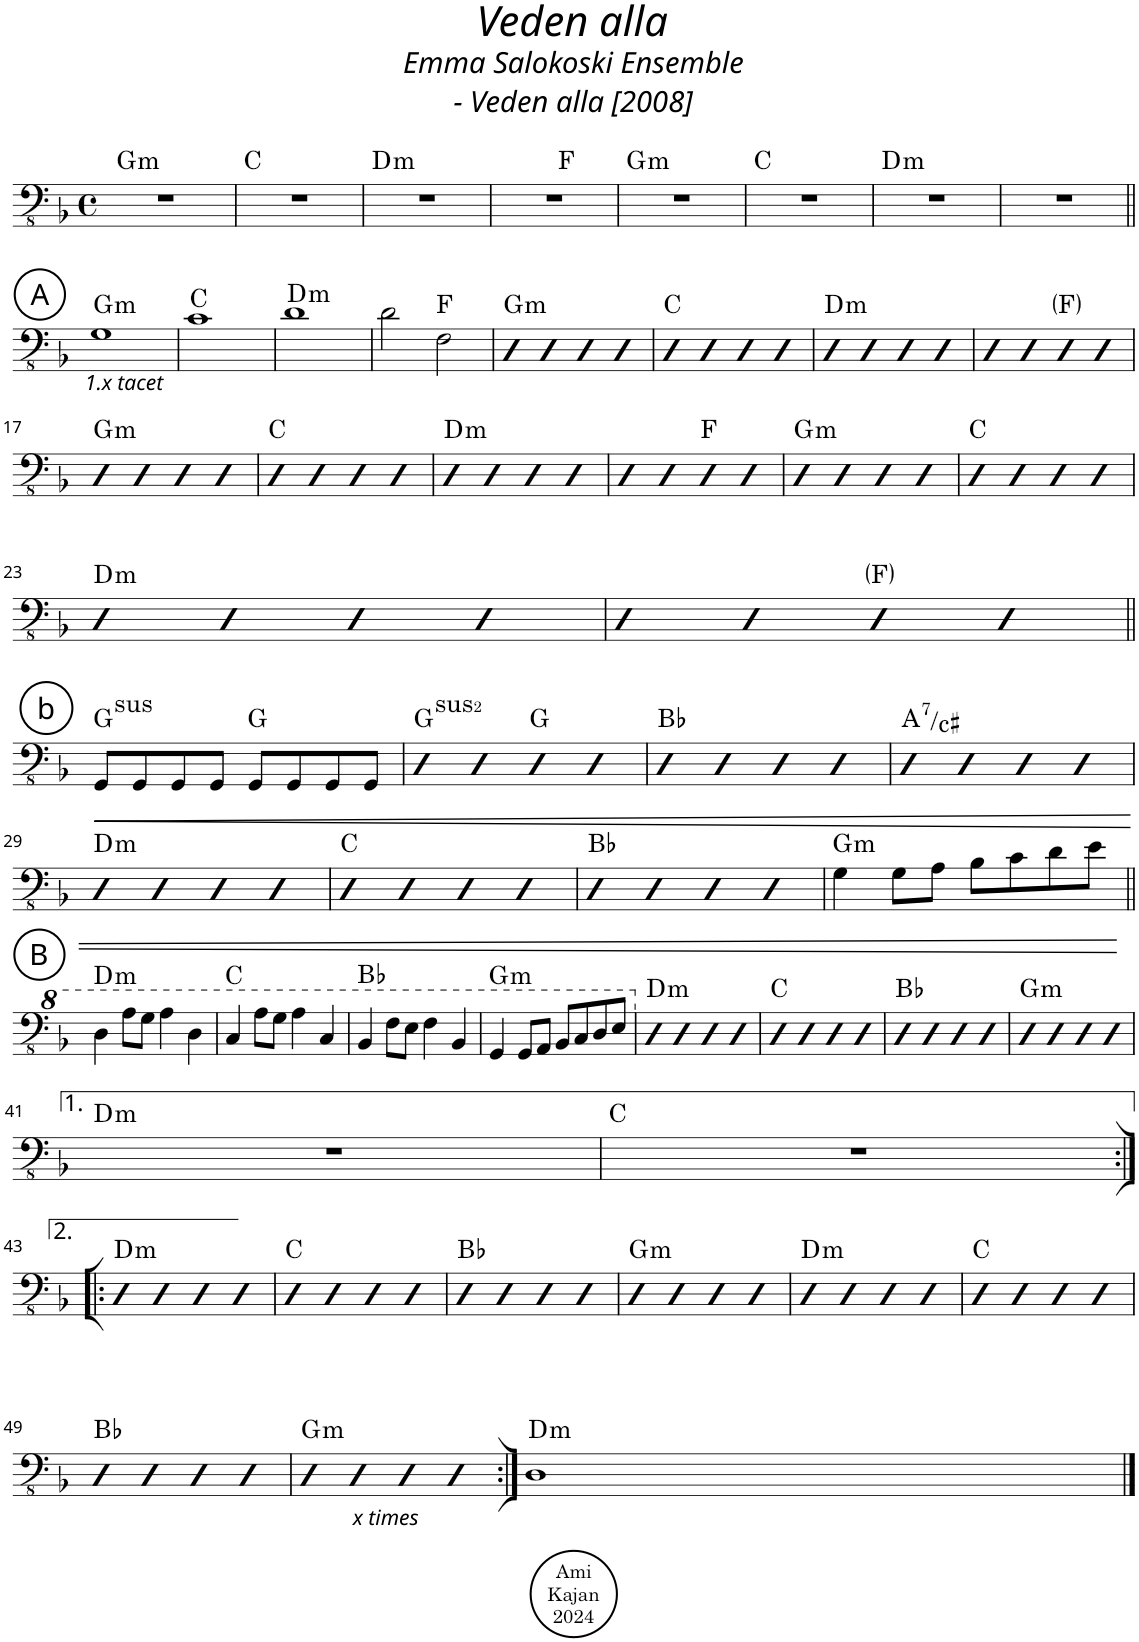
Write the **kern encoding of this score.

**kern	**dynam	**harte
*part1	*part1	*part1
*staff1	*staff1	*
*I"Acoustic Bass	*	*
*I'Bass	*	*
*clefFv4	*	*
*k[b-]	*	*
*M4/4	*	*
*met(c)	*	*
=1	=1	=1
!	!	!LO:H:kt=m
1r	.	G:min
=2	=2	=2
1r	.	C:maj
=3	=3	=3
!	!	!LO:H:kt=m
1r	.	D:min
=4	=4	=4
*^	*	*
1r	2ryy	.	.
.	2ryy	.	F:maj
=5	=5	=5	=5
!	!	!	!LO:H:kt=m
*v	*v	*	*
1r	.	G:min
=6	=6	=6
1r	.	C:maj
=7	=7	=7
!	!	!LO:H:kt=m
1r	.	D:min
=8	=8	=8
1r	.	.
!!LO:LB:g=z
!!LO:REH:place=s1:a:cj:enc=circle:fs=14:t=A
=9||	=9||	=9||
!LO:TX:b:i:t=1.x tacet	!	!LO:H:kt=m
1GG	.	G:min
=10	=10	=10
1C	.	C:maj
=11	=11	=11
!	!	!LO:H:kt=m
1D	.	D:min
=12	=12	=12
2D\	.	.
2FF\	.	F:maj
=13	=13	=13
!	!	!LO:H:kt=m
4CC	.	G:min
4CC	.	.
4CC	.	.
4CC	.	.
=14	=14	=14
4CC	.	C:maj
4CC	.	.
4CC	.	.
4CC	.	.
=15	=15	=15
!	!	!LO:H:kt=m
4CC	.	D:min
4CC	.	.
4CC	.	.
4CC	.	.
=16	=16	=16
4CC	.	.
4CC	.	.
4CC	.	F:maj
4CC	.	.
!!LO:LB:g=z
=17	=17	=17
!	!	!LO:H:kt=m
4CC	.	G:min
4CC	.	.
4CC	.	.
4CC	.	.
=18	=18	=18
4CC	.	C:maj
4CC	.	.
4CC	.	.
4CC	.	.
=19	=19	=19
!	!	!LO:H:kt=m
4CC	.	D:min
4CC	.	.
4CC	.	.
4CC	.	.
=20	=20	=20
4CC	.	.
4CC	.	.
4CC	.	F:maj
4CC	.	.
=21	=21	=21
!	!	!LO:H:kt=m
4CC	.	G:min
4CC	.	.
4CC	.	.
4CC	.	.
=22	=22	=22
4CC	.	C:maj
4CC	.	.
4CC	.	.
4CC	.	.
!!LO:LB:g=z
=23	=23	=23
!	!	!LO:H:kt=m
4CC	.	D:min
4CC	.	.
4CC	.	.
4CC	.	.
=24	=24	=24
4CC	.	.
4CC	.	.
4CC	.	F:maj
4CC	.	.
!!LO:LB:g=z
!!LO:REH:place=s1:a:cj:enc=circle:fs=14:t=b
=25||	=25||	=25||
!	!LO:HP:b	!LO:H:kt=sus
8GGG/L	<	G:sus4
8GGG/	.	.
8GGG/	.	.
8GGG/J	.	.
8GGG/L	.	G:maj
8GGG/	.	.
8GGG/	.	.
8GGG/J	.	.
=26	=26	=26
!	!	!LO:H:kt=2
4CC	.	G:(1,2,5)
4CC	.	.
4CC	.	G:maj
4CC	.	.
=27	=27	=27
4CC	.	Bb:maj
4CC	.	.
4CC	.	.
4CC	.	.
=28	=28	=28
!	!	!LO:H:kt=7
4CC	.	A:7/3
4CC	.	.
4CC	.	.
4CC	.	.
!!LO:LB:g=z
=29	=29	=29
!	!	!LO:H:kt=m
4CC	.	D:min
4CC	.	.
4CC	.	.
4CC	.	.
=30	=30	=30
4CC	.	C:maj
4CC	.	.
4CC	.	.
4CC	.	.
=31	=31	=31
4CC	.	Bb:maj
4CC	.	.
4CC	.	.
4CC	.	.
=32	=32	=32
!	!	!LO:H:kt=m
4GG\	.	G:min
8GG\L	.	.
8AA\J	.	.
8BB-\L	.	.
8C\	.	.
8D\	.	.
8E\J	.	.
.	[	.
!!LO:LB:g=z
!!LO:REH:place=s1:a:cj:enc=circle:fs=14:t=B
=33||	=33||	=33||
*8va	*	*
!	!	!LO:H:kt=m
4D\	.	D:min
8A\L	.	.
8G\J	.	.
4A\	.	.
4D\	.	.
=34	=34	=34
4C/	.	C:maj
8A\L	.	.
8G\J	.	.
4A\	.	.
4C/	.	.
=35	=35	=35
4BB-/	.	Bb:maj
8F\L	.	.
8E\J	.	.
4F\	.	.
4BB-/	.	.
=36	=36	=36
!	!	!LO:H:kt=m
4GG/	.	G:min
8GG/L	.	.
8AA/J	.	.
8BB-/L	.	.
8C/	.	.
8D/	.	.
8E/J	.	.
=37	=37	=37
!	!	!LO:H:kt=m
4C	.	D:min
*X8va	*	*
4CC	.	.
4CC	.	.
4CC	.	.
=38	=38	=38
4CC	.	C:maj
4CC	.	.
4CC	.	.
4CC	.	.
=39	=39	=39
4CC	.	Bb:maj
4CC	.	.
4CC	.	.
4CC	.	.
=40	=40	=40
!	!	!LO:H:kt=m
4CC	.	G:min
4CC	.	.
4CC	.	.
4CC	.	.
!!LO:LB:g=z
=41	=41	=41
!	!	!LO:H:kt=m
1r	.	D:min
=42	=42	=42
1r	.	C:maj
!!LO:LB:g=z
=43:|!|:	=43:|!|:	=43:|!|:
!	!	!LO:H:kt=m
4CC	.	D:min
4CC	.	.
4CC	.	.
4CC	.	.
=44	=44	=44
4CC	.	C:maj
4CC	.	.
4CC	.	.
4CC	.	.
=45	=45	=45
4CC	.	Bb:maj
4CC	.	.
4CC	.	.
4CC	.	.
=46	=46	=46
!	!	!LO:H:kt=m
4CC	.	G:min
4CC	.	.
4CC	.	.
4CC	.	.
=47	=47	=47
!	!	!LO:H:kt=m
4CC	.	D:min
4CC	.	.
4CC	.	.
4CC	.	.
=48	=48	=48
4CC	.	C:maj
4CC	.	.
4CC	.	.
4CC	.	.
!!LO:LB:g=z
=49	=49	=49
4CC	.	Bb:maj
4CC	.	.
4CC	.	.
4CC	.	.
=50	=50	=50
!	!	!LO:H:kt=m
4CC	.	G:min
4CC	.	.
4CC	.	.
!LO:TX:b:i:t=x times	!	!
4CC	.	.
=51:|!	=51:|!	=51:|!
!	!	!LO:H:kt=m
1DD	.	D:min
==	==	==
*-	*-	*-
